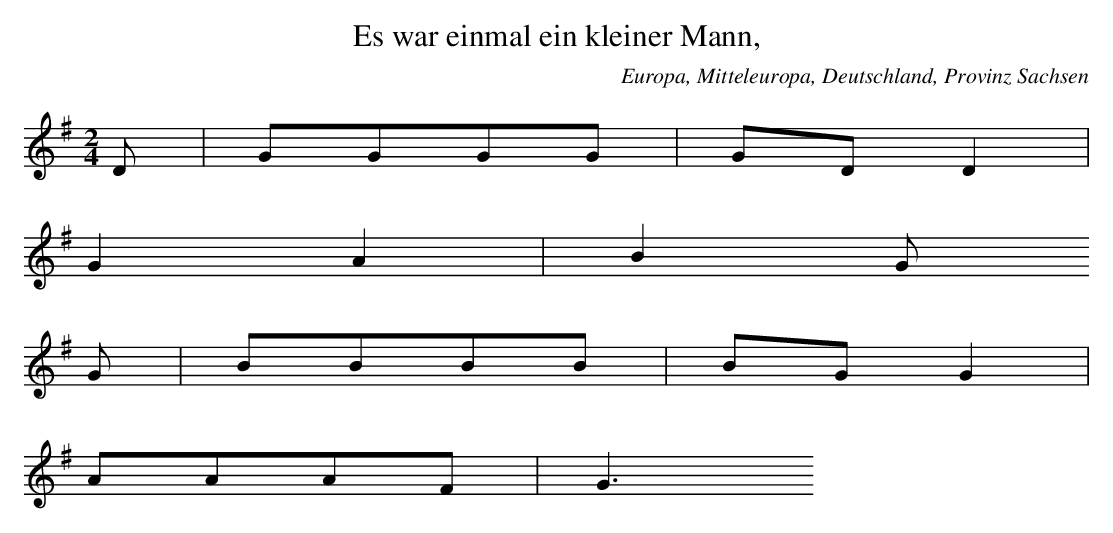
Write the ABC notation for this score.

X:1
T: Es war einmal ein kleiner Mann,
O: Europa, Mitteleuropa, Deutschland, Provinz Sachsen
M: 2/4
L: 1/8
K: G
D | GGGG | GDD2 |
G2A2 | B2G
G | BBBB | BGG2 |
AAAF | G3
